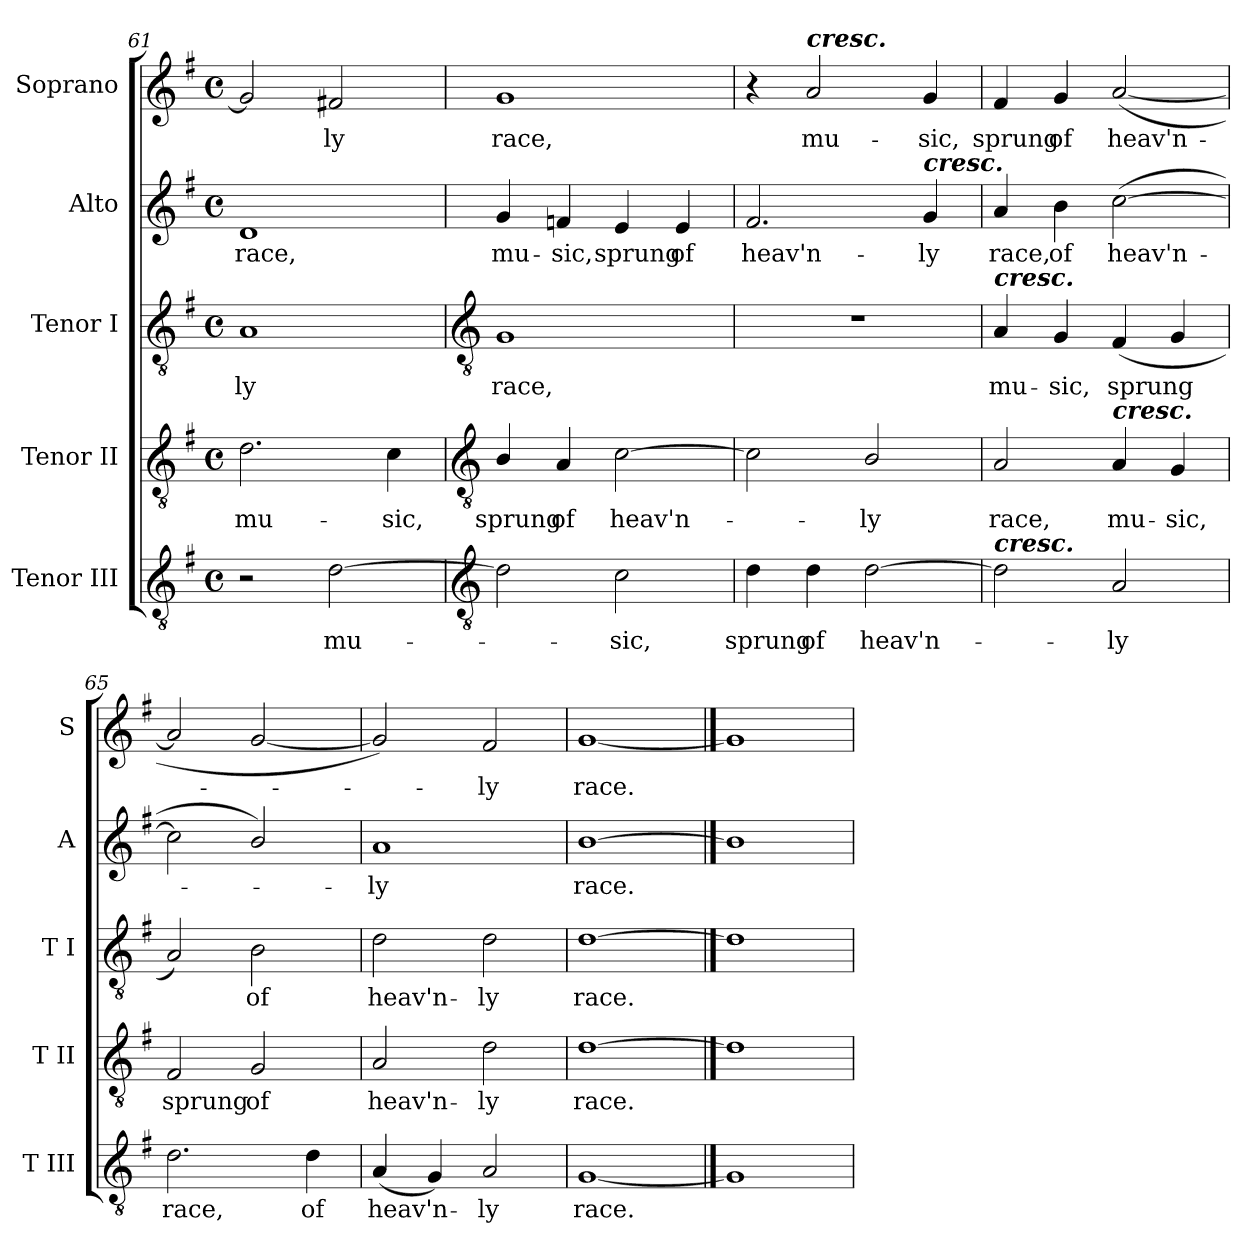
**kern	**text	**kern	**text	**kern	**text	**kern	**text	**kern	**text
*part5	*part5	*part4	*part4	*part3	*part3	*part2	*part2	*part1	*part1
*staff5	*staff5	*staff4	*staff4	*staff3	*staff3	*staff2	*staff2	*staff1	*staff1
*I"Tenor III	*	*I"Tenor II	*	*I"Tenor I	*	*I"Alto	*	*I"Soprano	*
*I'T III	*	*I'T II	*	*I'T I	*	*I'A	*	*I'S	*
*clefGv2	*	*clefGv2	*	*clefGv2	*	*clefG2	*	*clefG2	*
*k[f#]	*	*k[f#]	*	*k[f#]	*	*k[f#]	*	*k[f#]	*
*G:	*	*G:	*	*G:	*	*G:	*	*G:	*
*M4/4	*	*M4/4	*	*M4/4	*	*M4/4	*	*M4/4	*
*met(c)	*	*met(c)	*	*met(c)	*	*met(c)	*	*met(c)	*
=61	=61	=61	=61	=61	=61	=61	=61	=61	=61
!	!	!	!LO:LY:b	!	!LO:LY:b	!	!LO:LY:b	!	!
2r	.	2.d	mu-	1A	ly	1d	race,	2g]	.
!	!LO:LY:b	!	!	!	!	!	!	!	!LO:LY:b
[2d	mu-	.	.	.	.	.	.	2f#X	ly
!	!	!	!LO:LY:b	!	!	!	!	!	!
.	.	4c	-sic,	.	.	.	.	.	.
!!LO:LB:g=z
=62	=62	=62	=62	=62	=62	=62	=62	=62	=62
*clefGv2	*	*clefGv2	*	*clefGv2	*	*	*	*	*
!	!	!	!LO:LY:b	!	!LO:LY:b	!	!LO:LY:b	!	!LO:LY:b
2d]	.	4B/	sprung	1G	race,	4g	mu-	1g	race,
!	!	!	!LO:LY:b	!	!	!	!LO:LY:b	!	!
.	.	4A	of	.	.	4fn	-sic,	.	.
!	!LO:LY:b	!	!LO:LY:b	!	!	!	!LO:LY:b	!	!
2c	sic,	[2c	heav'n-	.	.	4e	sprung	.	.
!	!	!	!	!	!	!	!LO:LY:b	!	!
.	.	.	.	.	.	4e	of	.	.
=63	=63	=63	=63	=63	=63	=63	=63	=63	=63
!	!LO:LY:b	!	!	!	!	!	!LO:LY:b	!	!
4d	sprung	2c]	.	1r	.	2.f#	heav'n-	4r	.
!	!	!	!	!	!	!	!	!LO:TX:a:Bi:t=cresc.	!
!	!LO:LY:b	!	!	!	!	!	!	!	!LO:LY:b
4d	of	.	.	.	.	.	.	2a	mu-
!	!LO:LY:b	!	!LO:LY:b	!	!	!	!	!	!
[2d	heav'n-	2B/	ly	.	.	.	.	.	.
!	!	!	!	!	!	!LO:TX:a:Bi:t=cresc.	!	!	!
!	!	!	!	!	!	!	!LO:LY:b	!	!LO:LY:b
.	.	.	.	.	.	4g	-ly	4g	-sic,
=64	=64	=64	=64	=64	=64	=64	=64	=64	=64
!	!	!	!	!LO:TX:a:Bi:t=cresc.	!	!	!	!	!
!LO:TX:a:Bi:t=cresc.	!	!	!	!	!	!	!	!	!
!	!	!	!LO:LY:b	!	!LO:LY:b	!	!LO:LY:b	!	!LO:LY:b
2d]	.	2A	race,	4A	mu-	4a	race,	4f#	sprung
!	!	!	!	!	!LO:LY:b	!	!LO:LY:b	!	!LO:LY:b
.	.	.	.	4G	-sic,	4b	of	4g	of
!	!	!LO:TX:a:Bi:t=cresc.	!	!	!	!	!	!	!
!	!LO:LY:b	!	!LO:LY:b	!	!LO:LY:b	!	!LO:LY:b	!	!LO:LY:b
2A	ly	4A	mu-	(<4F#	sprung	(>[2cc	heav'n-	(<[2a	heav'n-
!	!	!	!LO:LY:b	!	!	!	!	!	!
.	.	4G	-sic,	4G	.	.	.	.	.
=65	=65	=65	=65	=65	=65	=65	=65	=65	=65
!	!LO:LY:b	!	!LO:LY:b	!	!	!	!	!	!
2.d	race,	2F#	sprung	2A)	.	2cc]	.	2a]	.
!	!	!	!LO:LY:b	!	!LO:LY:b	!	!	!	!
.	.	2G	of	2B	of	2b/)	.	[2g	.
!	!LO:LY:b	!	!	!	!	!	!	!	!
4d	of	.	.	.	.	.	.	.	.
=66	=66	=66	=66	=66	=66	=66	=66	=66	=66
!	!LO:LY:b	!	!LO:LY:b	!	!LO:LY:b	!	!LO:LY:b	!	!
(<4A	heav'n-	2A	heav'n-	2d	heav'n-	1a	ly	2g])	.
4G)	.	.	.	.	.	.	.	.	.
!	!LO:LY:b	!	!LO:LY:b	!	!LO:LY:b	!	!	!	!LO:LY:b
2A	ly	2d	-ly	2d	-ly	.	.	2f#	ly
=67	=67	=67	=67	=67	=67	=67	=67	=67	=67
!	!LO:LY:b	!	!LO:LY:b	!	!LO:LY:b	!	!LO:LY:b	!	!LO:LY:b
[1G	race.	[1d	race.	[1d	race.	[1b	race.	[1g	race.
==68	==68	==68	==68	==68	==68	==68	==68	==68	==68
1G]	.	1d]	.	1d]	.	1b]	.	1g]	.
=	=	=	=	=	=	=	=	=	=
*-	*-	*-	*-	*-	*-	*-	*-	*-	*-
